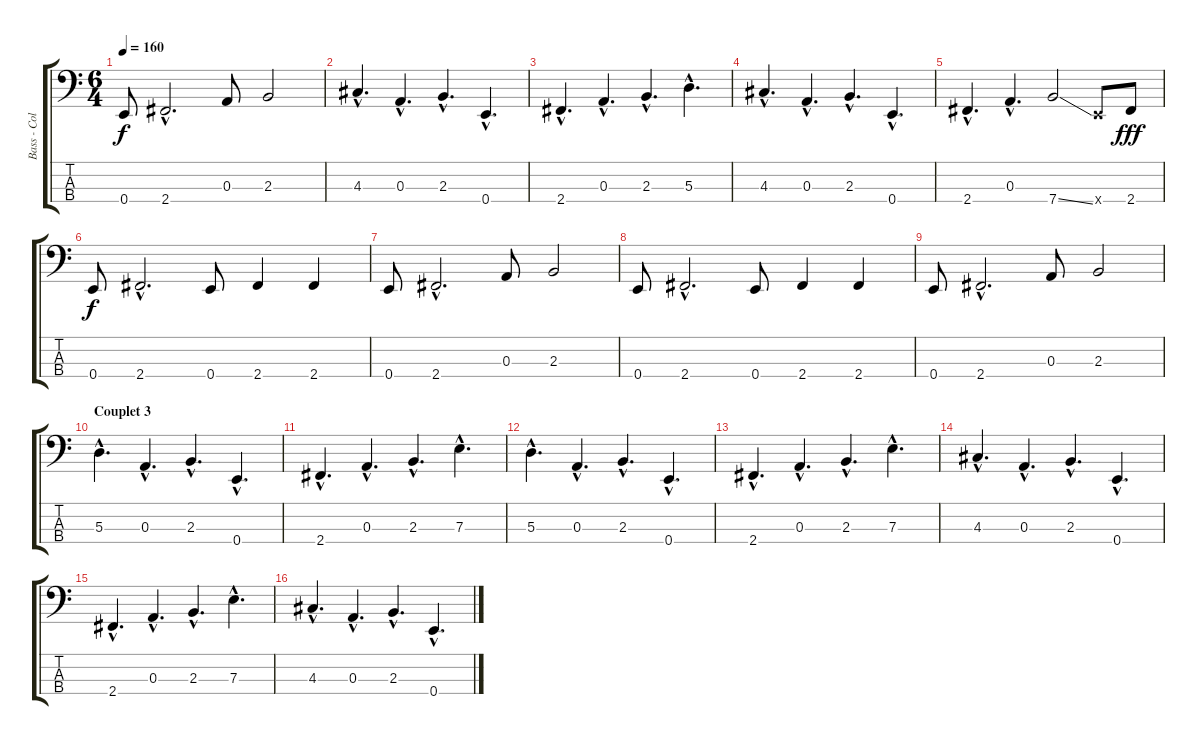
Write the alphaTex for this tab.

\track ("Bass - Colin Greenwood" "Bass - Col") {instrument electricbassfinger}
\staff {score tabs}
\tuning (G2 D2 A1 E1) {hide}
\ts (6 4)
\tempo 160
\clef f4
\ks c
0.4.8{dy f} 2.4{hac}.2{d} 0.3.8 2.3.2 |
4.3{hac}.4{d} 0.3{hac}.4{d} 2.3{hac}.4{d} 0.4{hac}.4{d} |
2.4{hac}.4{d} 0.3{hac}.4{d} 2.3{hac}.4{d} 5.3{hac}.4{d} |
4.3{hac}.4{d} 0.3{hac}.4{d} 2.3{hac}.4{d} 0.4{hac}.4{d} |
2.4{hac}.4{d} 0.3{hac}.4{d} 7.4{ss}.2 0.4{x}.8 2.4.8{dy fff} |
0.4.8{dy f} 2.4{hac}.2{d} 0.4.8 2.4.4 2.4.4 |
0.4.8 2.4{hac}.2{d} 0.3.8 2.3.2 |
0.4.8 2.4{hac}.2{d} 0.4.8 2.4.4 2.4.4 |
0.4.8 2.4{hac}.2{d} 0.3.8 2.3.2 |
\section ("" "Couplet 3")
5.3{hac}.4{d} 0.3{hac}.4{d} 2.3{hac}.4{d} 0.4{hac}.4{d} |
2.4{hac}.4{d} 0.3{hac}.4{d} 2.3{hac}.4{d} 7.3{hac}.4{d} |
5.3{hac}.4{d} 0.3{hac}.4{d} 2.3{hac}.4{d} 0.4{hac}.4{d} |
2.4{hac}.4{d} 0.3{hac}.4{d} 2.3{hac}.4{d} 7.3{hac}.4{d} |
4.3{hac}.4{d} 0.3{hac}.4{d} 2.3{hac}.4{d} 0.4{hac}.4{d} |
2.4{hac}.4{d} 0.3{hac}.4{d} 2.3{hac}.4{d} 7.3{hac}.4{d} |
4.3{hac}.4{d} 0.3{hac}.4{d} 2.3{hac}.4{d} 0.4{hac}.4{d}
